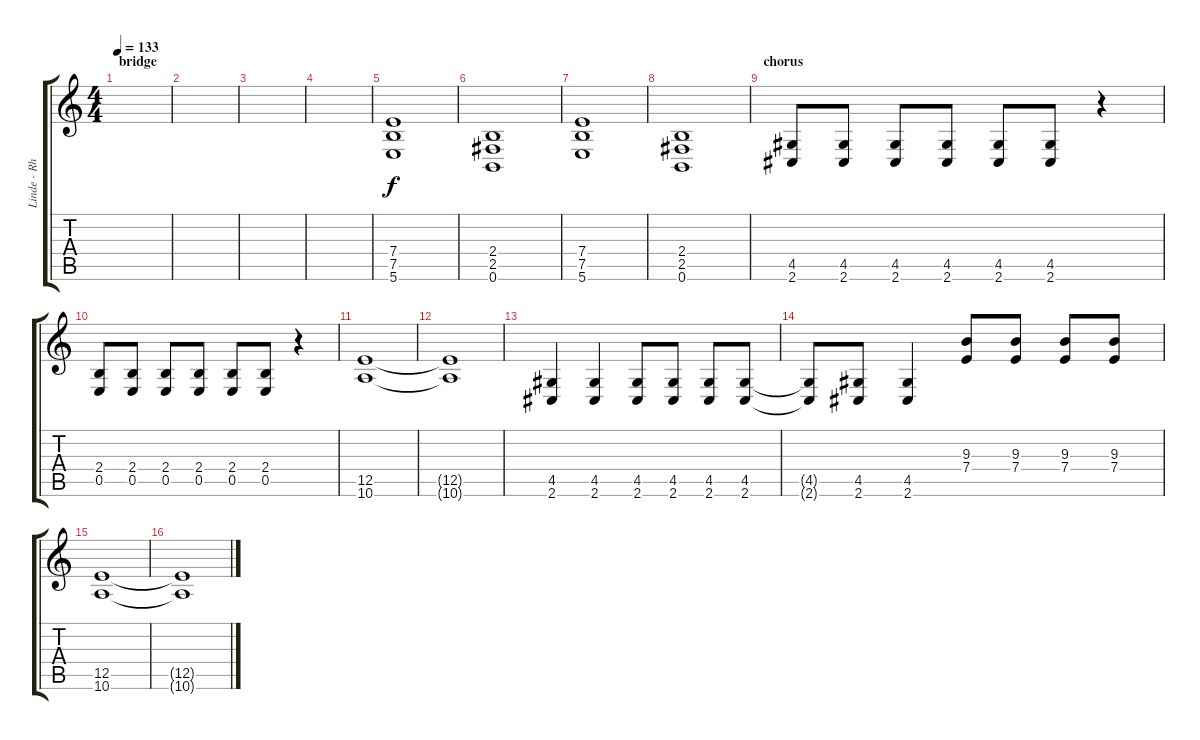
\track ("Linde - Rhythm" "Linde - Rh") {instrument overdrivenguitar}
\staff {score tabs}
\tuning (B3 Gb3 D3 A2 E2 B1) {hide}
\ts (4 4)
\section ("" "bridge")
\tempo 133
\clef g2
\ks c
|
|
|
|
(7.4 7.5 5.6).1{volume 11} |
(2.4 2.5 0.6).1 |
(7.4 7.5 5.6).1 |
(2.4 2.5 0.6).1 |
\section ("" "chorus")
(4.5 2.6).8 (4.5 2.6).8 (4.5 2.6).8 (4.5 2.6).8 (4.5 2.6).8 (4.5 2.6).8 r.4 |
(2.4 0.5).8 (2.4 0.5).8 (2.4 0.5).8 (2.4 0.5).8 (2.4 0.5).8 (2.4 0.5).8 r.4 |
(12.5 10.6).1 |
(12.5{t} 10.6{t}).1 |
(4.5 2.6).4 (4.5 2.6).4 (4.5 2.6).8 (4.5 2.6).8 (4.5 2.6).8 (4.5 2.6).8 |
(4.5{t} 2.6{t}).8 (4.5 2.6).8 (4.5 2.6).4 (9.3 7.4).8 (9.3 7.4).8 (9.3 7.4).8 (9.3 7.4).8 |
(12.5 10.6).1 |
(12.5{t} 10.6{t}).1
